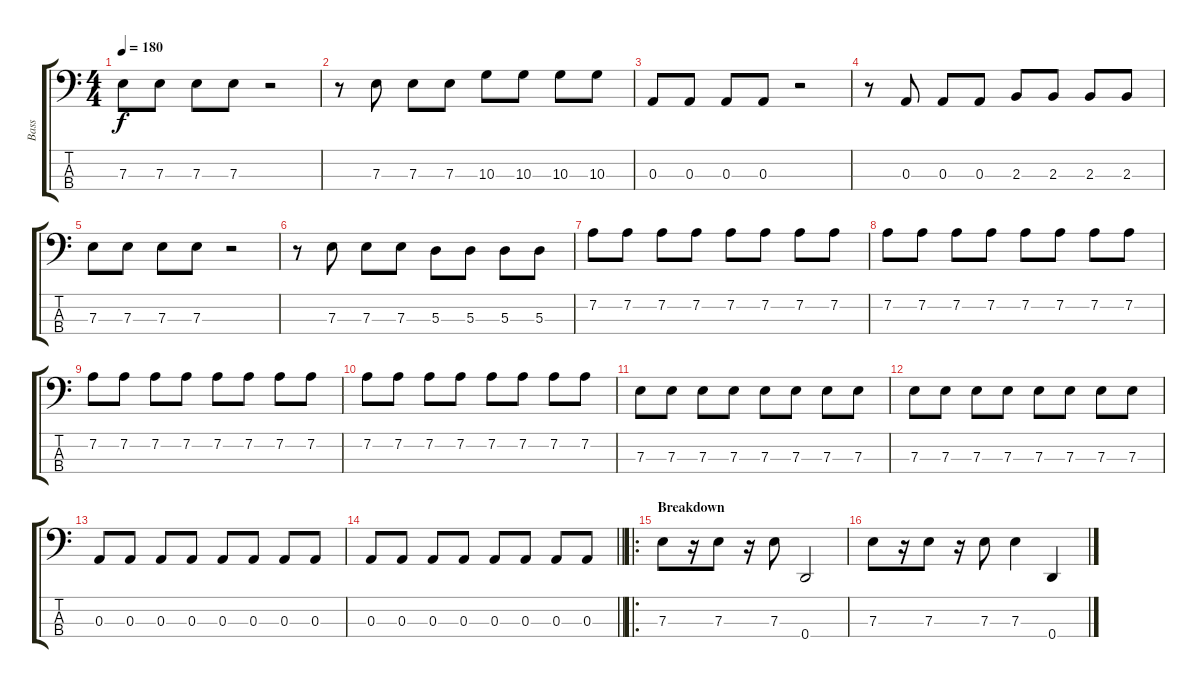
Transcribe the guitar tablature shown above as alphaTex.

\track ("Bass" "Bass") {instrument electricbasspick}
\staff {score tabs}
\tuning (G2 D2 A1 D1) {hide}
\ts (4 4)
\tempo 180
\clef f4
\ks c
7.3.8{dy f} 7.3.8 7.3.8 7.3.8 r.2 |
r.8 7.3.8 7.3.8 7.3.8 10.3.8 10.3.8 10.3.8 10.3.8 |
0.3.8 0.3.8 0.3.8 0.3.8 r.2 |
r.8 0.3.8 0.3.8 0.3.8 2.3.8 2.3.8 2.3.8 2.3.8 |
7.3.8 7.3.8 7.3.8 7.3.8 r.2 |
r.8 7.3.8 7.3.8 7.3.8 5.3.8 5.3.8 5.3.8 5.3.8 |
7.2.8 7.2.8 7.2.8 7.2.8 7.2.8 7.2.8 7.2.8 7.2.8 |
7.2.8 7.2.8 7.2.8 7.2.8 7.2.8 7.2.8 7.2.8 7.2.8 |
7.2.8 7.2.8 7.2.8 7.2.8 7.2.8 7.2.8 7.2.8 7.2.8 |
7.2.8 7.2.8 7.2.8 7.2.8 7.2.8 7.2.8 7.2.8 7.2.8 |
7.3.8 7.3.8 7.3.8 7.3.8 7.3.8 7.3.8 7.3.8 7.3.8 |
7.3.8 7.3.8 7.3.8 7.3.8 7.3.8 7.3.8 7.3.8 7.3.8 |
0.3.8 0.3.8 0.3.8 0.3.8 0.3.8 0.3.8 0.3.8 0.3.8 |
\barLineRight lightlight
0.3.8 0.3.8 0.3.8 0.3.8 0.3.8 0.3.8 0.3.8 0.3.8 |
\ro
\section ("" "Breakdown")
7.3.8 r.16 7.3.8 r.16 7.3.8 0.4.2 |
7.3.8 r.16 7.3.8 r.16 7.3.8 7.3.4 0.4.4
